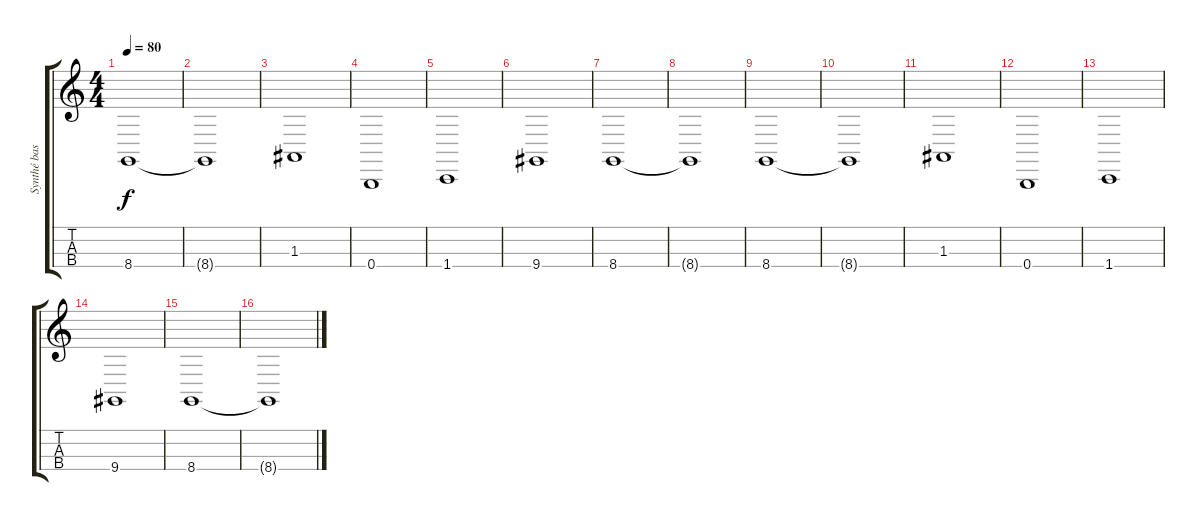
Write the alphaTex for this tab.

\track ("Synthé bas" "Synthé bas") {instrument lead3calliope}
\staff {score tabs}
\tuning (G3 D3 A2 B1) {hide}
\ts (4 4)
\tempo 80
\clef g2
\ks c
8.4.1{dy f} |
8.4{t}.1 |
1.3.1 |
0.4.1 |
1.4.1 |
9.4.1 |
8.4.1 |
8.4{t}.1 |
8.4.1 |
8.4{t}.1 |
1.3.1 |
0.4.1 |
1.4.1 |
9.4.1 |
8.4.1 |
8.4{t}.1
